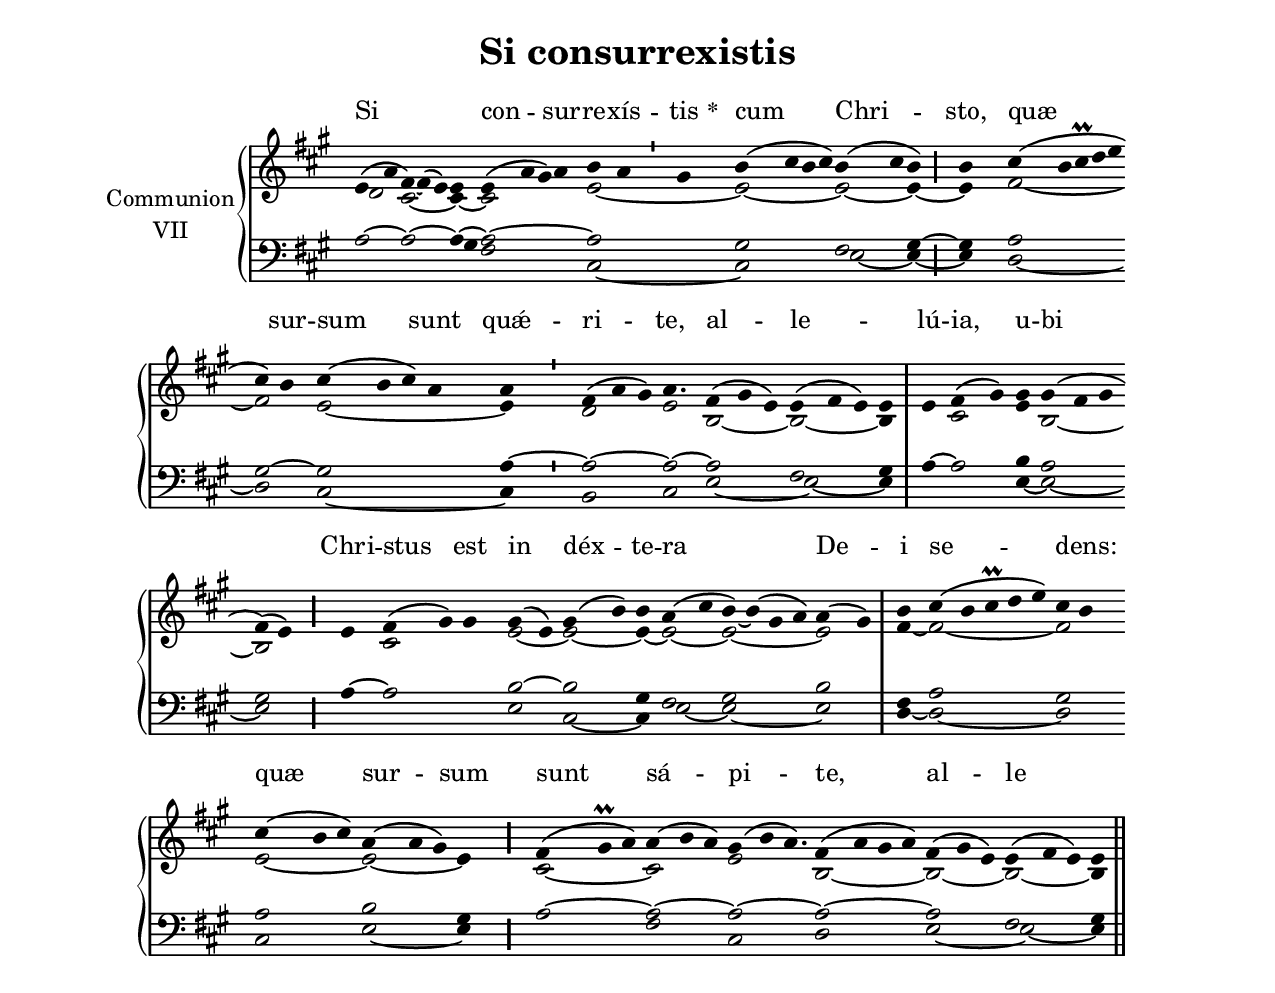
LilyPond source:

\version "2.18"
\include "gregorian.ly"
\include "noh2.ily"


%Page reference: page ii.16
%(volume.page)

global = {
 \key e \mixolydian
 \cadenzaOn 
}

\header {
  title = \markup \center-column {"Si consurrexistis" \vspace #1 }
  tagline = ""
  composer = ""
}

\paper {
 #(include-special-characters)
  oddHeaderMarkup = \markup \fill-line {
    \line {}
    \center-column {
      \on-the-fly #first-page     " "
      \on-the-fly #not-first-page "Si consurrexistis"
    }
    \line { \on-the-fly #print-page-number-check-first \fromproperty #'page:page-number-string }
  }
  evenHeaderMarkup = \markup \fill-line {
    \line { \on-the-fly #print-page-number-check-first \fromproperty #'page:page-number-string }
    \center-column { "Si consurrexistis" }
    \line {}
  }
}

chantText = \lyricmode {
Si _ con -- sur -- re -- xís -- tis 
\set stanza = " * " cum Chri -- sto, 
quæ sur -- sum sunt quǽ -- ri -- te, al -- le -- _ lú -- ia, 
u -- bi Chri -- stus est 
in déx -- te -- ra De -- i se -- _ dens: 
quæ sur -- sum sunt sá -- pi -- te, 
al -- le -- _ _ _ lú -- ia. }

chantMusic = {
\tieDown   e'4 ( a'4 fis'4) ~ fis'4 ( e'4) e'4 e'4 ( a'4 gis'4) a'4 b'4 a'4 \divisioMinima
 gis'4 b'4 ( cis''4 b'4 cis''4) b'4 ( cis''4 b'4) \divisioMaior
 b'4 cis''4 ( b'4 cis''\prall d''4 e''4 \forceBreak
) cis''4 b'4 cis''4 ( b'4 cis''4) a'4 a'4 \divisioMinima
 fis'4 ( a'4 gis'4) a'4. fis'4 ( gis'4 e'4) e'4 ( fis'4 e'4) e'4 \divisioMaxima
 e'4 fis'4 ( gis'4) gis'4 gis'4 ( fis'4 gis'4 \forceBreak
) fis'4 ( e'4) \divisioMaior
 e'4 fis'4 ( gis'4) gis'4 gis'4 ( e'4) gis'4 ( b'4) b'4 a'4 ( cis''4 b'4) ~ b'4 ( gis'4 a'4) a'4 ( gis'4) \divisioMaxima
 b'4 cis''4 ( b'4 cis''\prall d''4 e''4) cis''4 b'4 \forceBreak
 cis''4 ( b'4 cis''4) a'4 ( a'4 gis'4) e'4 \divisioMaior
 fis'4 ( gis'\prall a'4) a'4 ( b'4 a'4) gis'4 ( b'4 a'4.) fis'4 ( a'4 gis'4 a'4) fis'4 ( gis'4 e'4) e'4 ( fis'4 e'4) e'4 \finalis

}

altoMusic = {
d'2 cis'2*3/2 ~ cis'4 ~ cis'2*4/2 e'2*3/2 ~ e'2*4/2 ~ e'2 ~ e'4 ~ \divisioMaior
e'4 fis'2*5/2 ~ fis'2 e'2*4/2 ~ e'4 \divisioMinima
d'2*3/2 e'2*3/4 b2*3/2 ~ b2*3/2 ~ b4 \divisioMaxima
r4 cis'2 e'4 b2*3/2 ~ b2 \divisioMaior
r4 cis'2*3/2 e'2 ~ e'2 ~ e'4 ~ e'2 ~ e'2*4/2 ~ e'2 \divisioMaxima
fis'4 ~ fis'2*5/2 ~ fis'2 e'2*3/2 ~ e'2*3/2 ~ e'4 \divisioMaior
cis'2*3/2 ~ cis'2*3/2 e'2*7/4 b2*4/2 ~ b2*3/2 ~ b2*3/2 ~ b4 \finalis
}

tenorMusic = {
a2 ~ a2*3/2 ~ a4 ~ a2*4/2 ~ a2*3/2 gis2*4/2 fis2 gis4 ~ \divisioMaior
gis4 a2*5/2 gis2 ~ gis2*4/2 a4 ~ \divisioMinima
a2*3/2 ~ a2*3/4 ~ a2*3/2 fis2*3/2 gis4 \divisioMaxima
a4 ~ a2 b4 a2*3/2 gis2 \divisioMaior
a4 ~ a2*3/2 b2 ~ b2 gis4 fis2 gis2*4/2 b2 \divisioMaxima
fis4 a2*5/2 gis2 a2*3/2 b2*3/2 gis4 \divisioMaior
a2*3/2 ~ a2*3/2 ~ a2*7/4 ~ a2*4/2 ~ a2*3/2 fis2*3/2 gis4 \finalis
}

bassMusic = {
r2*5/2 gis4 fis2*4/2 cis2*3/2 ~ cis2*4/2 e2 ~ e4 ~ \divisioMaior
e4 d2*5/2 ~ d2 cis2*4/2 ~ cis4 \divisioMinima
b,2*3/2 cis2*3/4 e2*3/2 ~ e2*3/2 ~ e4 \divisioMaxima
r2*3/2 e4 ~ e2*3/2 ~ e2 \divisioMaior
r2*4/2 e2 cis2 ~ cis4 e2 ~ e2*4/2 ~ e2 \divisioMaxima
d4 ~ d2*5/2 ~ d2 cis2*3/2 e2*3/2 ~ e4 \divisioMaior
r2*3/2 fis2*3/2 cis2*7/4 d2*4/2 e2*3/2 ~ e2*3/2 ~ e4 \finalis
}

voiceLines = {
\voiceLineStyle


}

\score{
  <<
    \new GrandStaff <<
      \set GrandStaff.autoBeaming = ##f
      \set GrandStaff.instrumentName = \markup \center-column {
        "Communion"
        "VII"
      }
      \new Staff = up <<
        \new Voice = "chant" {
          \voiceOne \global \chantMusic
        }
        \new Voice {
          \voiceTwo \global \altoMusic
        }
      >>

      \new Staff = down <<
        \clef bass
        \new Voice {
          \voiceOne \global \tenorMusic
        }
        \new Voice {
          \voiceTwo \global \bassMusic
        }
	\new Voice {
        \voiceThree \global \voiceLines
        }
      >>
    >>
    \new Lyrics \lyricsto chant {
      \chantText
    }
  >>
  \layout{
  }
  \midi{
    \tempo 4 = 125
  }
}
